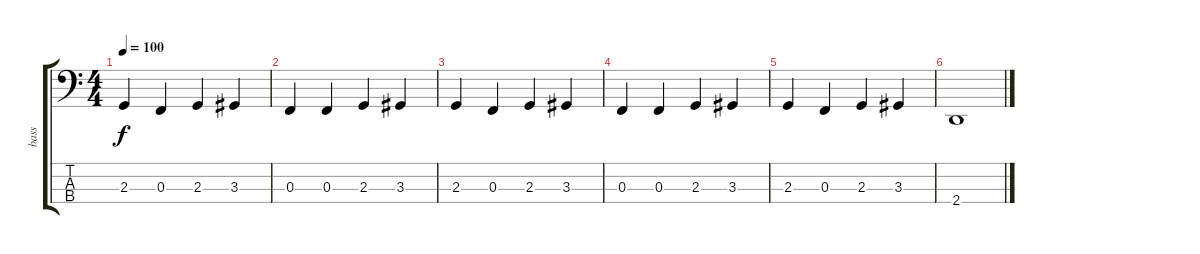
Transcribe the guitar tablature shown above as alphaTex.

\track ("bass" "bass") {instrument electricbassfinger}
\staff {score tabs}
\tuning (Eb2 Bb1 F1 C1) {hide}
\ts (4 4)
\tempo 100
\clef f4
\ks c
2.3.4{dy f} 0.3.4 2.3.4 3.3.4 |
0.3.4 0.3.4 2.3.4 3.3.4 |
2.3.4 0.3.4 2.3.4 3.3.4 |
0.3.4 0.3.4 2.3.4 3.3.4 |
2.3.4 0.3.4 2.3.4 3.3.4 |
2.4.1
